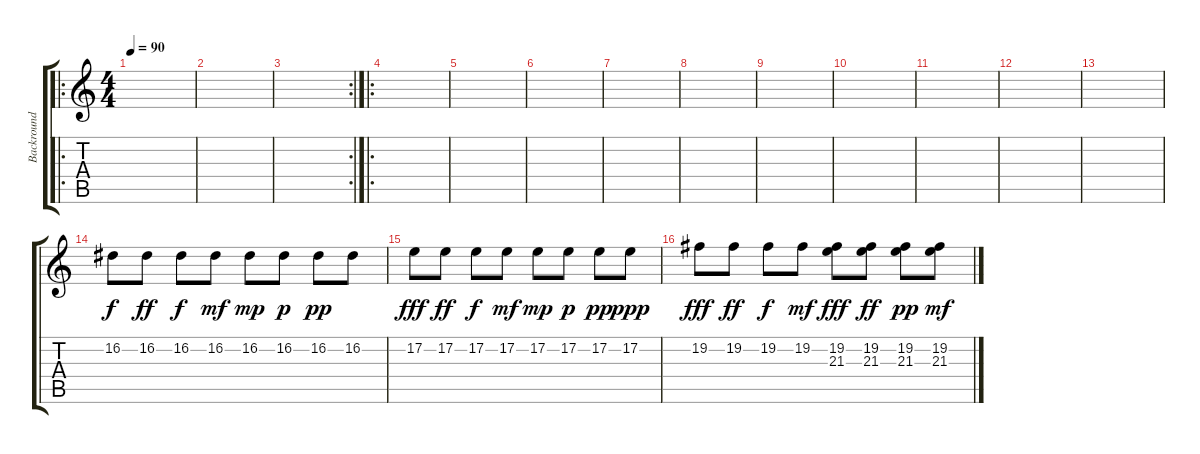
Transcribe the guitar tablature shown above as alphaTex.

\track ("Backround" "Backround") {instrument acousticgrandpiano}
\staff {score tabs}
\tuning (E4 B3 G3 D3 A2 E2) {hide}
\ro
\ts (4 4)
\tempo 90
\clef g2
\ks c
|
|
\rc 2
|
\ro
|
|
|
|
|
|
|
|
|
|
16.2.8 16.2.8{dy ff} 16.2.8{dy f} 16.2.8{dy mf} 16.2.8{dy mp} 16.2.8{dy p} 16.2.8{dy pp} 16.2.8 |
17.2.8{dy fff} 17.2.8{dy ff} 17.2.8{dy f} 17.2.8{dy mf} 17.2.8{dy mp} 17.2.8{dy p} 17.2.8{dy pp} 17.2.8{dy ppp} |
19.2.8{dy fff} 19.2.8{dy ff} 19.2.8{dy f} 19.2.8{dy mf} (19.2 21.3).8{dy fff} (19.2 21.3).8{dy ff} (19.2 21.3).8{dy pp} (19.2 21.3).8{dy mf}
